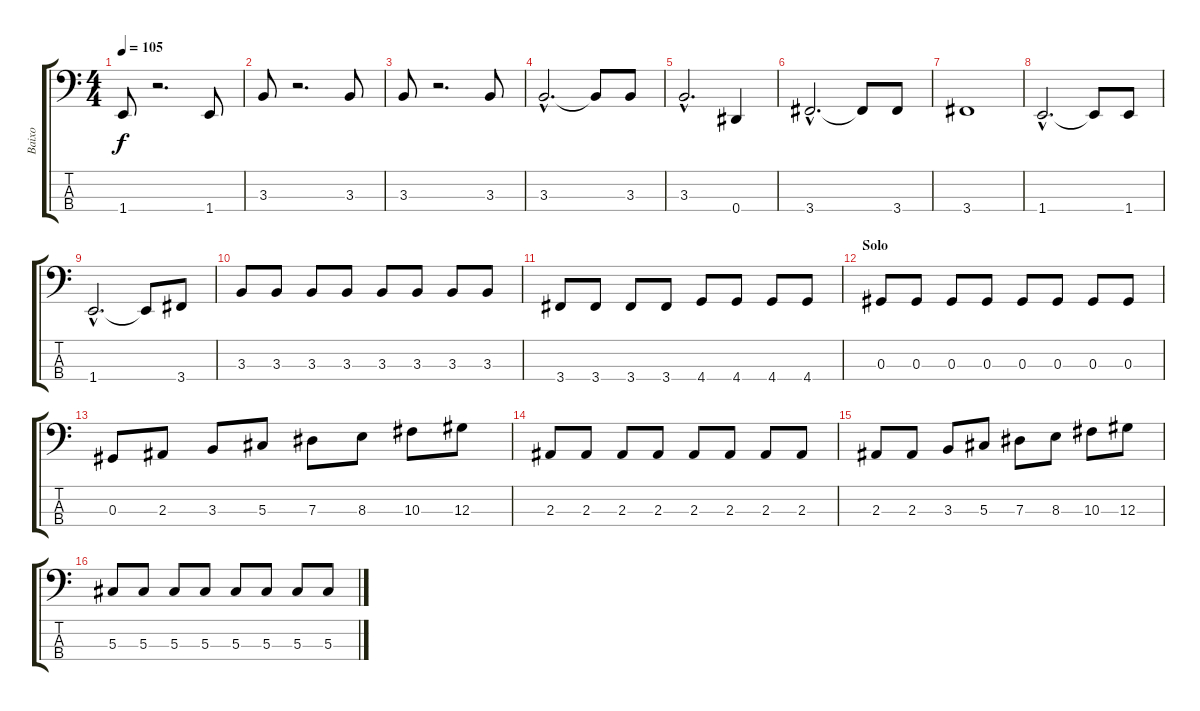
\track ("Baixo" "Baixo") {instrument electricbasspick}
\staff {score tabs}
\tuning (Gb2 Db2 Ab1 Eb1) {hide}
\ts (4 4)
\tempo 105
\clef f4
\ks c
1.4.8{dy f} r.2{d} 1.4.8 |
3.3.8 r.2{d} 3.3.8 |
3.3.8 r.2{d} 3.3.8 |
3.3{hac}.2{d} 3.3{t}.8 3.3.8 |
3.3{hac}.2{d} 0.4.4 |
3.4{hac}.2{d} 3.4{t}.8 3.4.8 |
3.4.1 |
1.4{hac}.2{d} 1.4{t}.8 1.4.8 |
1.4{hac}.2{d} 1.4{t}.8 3.4.8 |
3.3.8 3.3.8 3.3.8 3.3.8 3.3.8 3.3.8 3.3.8 3.3.8 |
3.4.8 3.4.8 3.4.8 3.4.8 4.4.8 4.4.8 4.4.8 4.4.8 |
\section ("" "Solo")
0.3.8 0.3.8 0.3.8 0.3.8 0.3.8 0.3.8 0.3.8 0.3.8 |
0.3.8 2.3.8 3.3.8 5.3.8 7.3.8 8.3.8 10.3.8 12.3.8 |
2.3.8 2.3.8 2.3.8 2.3.8 2.3.8 2.3.8 2.3.8 2.3.8 |
2.3.8 2.3.8 3.3.8 5.3.8 7.3.8 8.3.8 10.3.8 12.3.8 |
5.3.8 5.3.8 5.3.8 5.3.8 5.3.8 5.3.8 5.3.8 5.3.8
